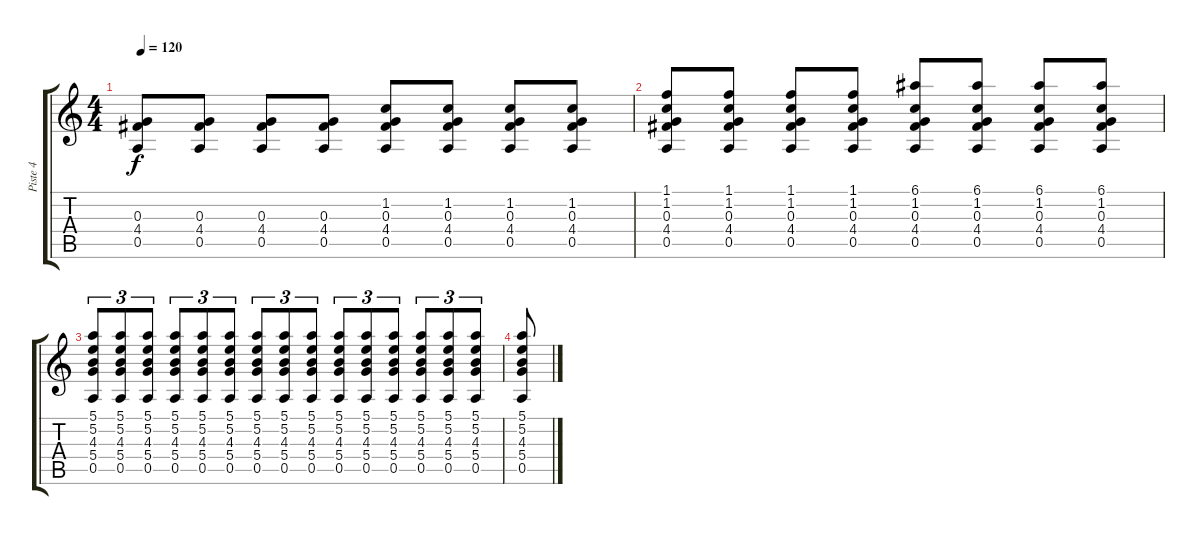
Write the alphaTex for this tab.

\track ("Piste 4" "Piste 4") {instrument distortionguitar}
\staff {score tabs}
\tuning (E4 B3 G3 D3 A2 E2) {hide}
\ts (4 4)
\tempo 120
\clef g2
\ks c
(0.3 4.4 0.5).8{dy f} (0.3 4.4 0.5).8 (0.3 4.4 0.5).8 (0.3 4.4 0.5).8 (1.2 0.3 4.4 0.5).8 (1.2 0.3 4.4 0.5).8 (1.2 0.3 4.4 0.5).8 (1.2 0.3 4.4 0.5).8 |
(1.1 1.2 0.3 4.4 0.5).8 (1.1 1.2 0.3 4.4 0.5).8 (1.1 1.2 0.3 4.4 0.5).8 (1.1 1.2 0.3 4.4 0.5).8 (6.1 1.2 0.3 4.4 0.5).8 (6.1 1.2 0.3 4.4 0.5).8 (6.1 1.2 0.3 4.4 0.5).8 (6.1 1.2 0.3 4.4 0.5).8 |
(5.1 5.2 4.3 5.4 0.5).8{tu (3 2)} (5.1 5.2 4.3 5.4 0.5).8{tu (3 2)} (5.1 5.2 4.3 5.4 0.5).8{tu (3 2)} (5.1 5.2 4.3 5.4 0.5).8{tu (3 2)} (5.1 5.2 4.3 5.4 0.5).8{tu (3 2)} (5.1 5.2 4.3 5.4 0.5).8{tu (3 2)} (5.1 5.2 4.3 5.4 0.5).8{tu (3 2)} (5.1 5.2 4.3 5.4 0.5).8{tu (3 2)} (5.1 5.2 4.3 5.4 0.5).8{tu (3 2)} (5.1 5.2 4.3 5.4 0.5).8{tu (3 2)} (5.1 5.2 4.3 5.4 0.5).8{tu (3 2)} (5.1 5.2 4.3 5.4 0.5).8{tu (3 2)} (5.1 5.2 4.3 5.4 0.5).8{tu (3 2)} (5.1 5.2 4.3 5.4 0.5).8{tu (3 2)} (5.1 5.2 4.3 5.4 0.5).8{tu (3 2)} |
(5.1 5.2 4.3 5.4 0.5).8
